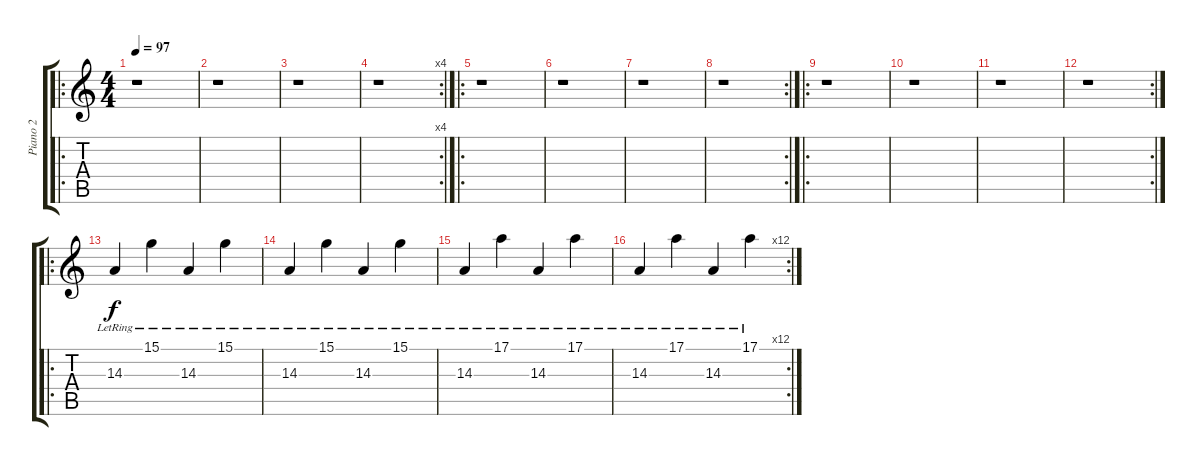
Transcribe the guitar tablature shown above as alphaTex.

\track ("Piano 2" "Piano 2") {instrument electricpiano1}
\staff {score tabs}
\tuning (E4 B3 G3 D3 A2 E2) {hide}
\ro
\ts (4 4)
\tempo 97
\clef g2
\ks c
r.1{dy f} |
r.1 |
r.1 |
\rc 4
r.1 |
\ro
r.1 |
r.1 |
r.1 |
\rc 2
r.1 |
\ro
r.1 |
r.1 |
r.1 |
\rc 2
r.1 |
\ro
14.3{lr}.4 15.1{lr}.4 14.3{lr}.4 15.1{lr}.4 |
14.3{lr}.4 15.1{lr}.4 14.3{lr}.4 15.1{lr}.4 |
14.3{lr}.4 17.1{lr}.4 14.3{lr}.4 17.1{lr}.4 |
\rc 12
14.3{lr}.4 17.1{lr}.4 14.3{lr}.4 17.1{lr}.4
